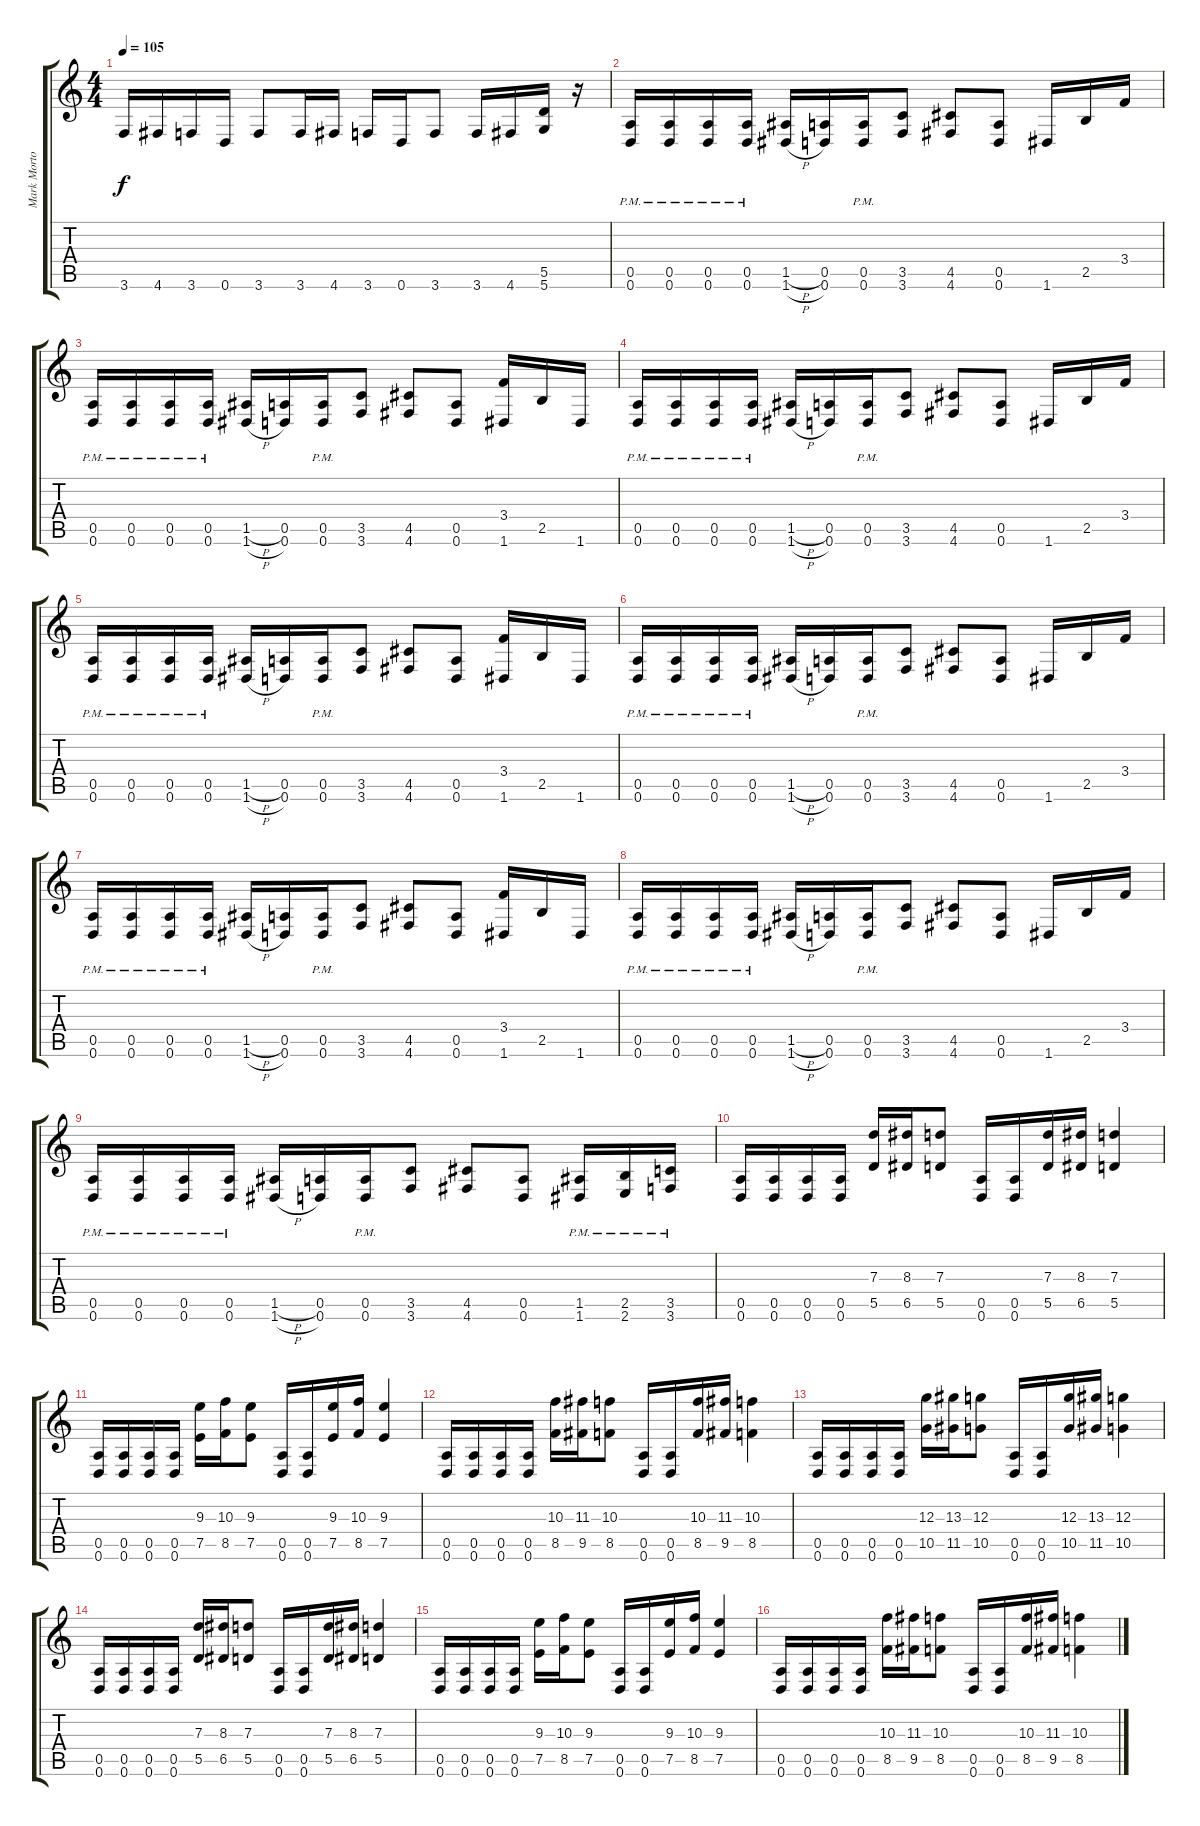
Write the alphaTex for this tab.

\track ("Mark Morton" "Mark Morto") {instrument distortionguitar}
\staff {score tabs}
\tuning (E4 B3 G3 D3 A2 D2) {hide}
\ts (4 4)
\tempo 105
\clef g2
\ks c
3.6.16{dy f} 4.6.16 3.6.16 0.6.16 3.6.8 3.6.16 4.6.16 3.6.16 0.6.16 3.6.8 3.6.16 4.6.16 (5.5 5.6).16 r.16 |
(0.5{pm} 0.6{pm}).16 (0.5{pm} 0.6{pm}).16 (0.5{pm} 0.6{pm}).16 (0.5{pm} 0.6{pm}).16 (1.5{h} 1.6{h}).16 (0.5 0.6).16 (0.5{pm} 0.6{pm}).16 (3.5 3.6).8 (4.5 4.6).8 (0.5 0.6).8 1.6.16 2.5.16 3.4.16 |
(0.5{pm} 0.6{pm}).16 (0.5{pm} 0.6{pm}).16 (0.5{pm} 0.6{pm}).16 (0.5{pm} 0.6{pm}).16 (1.5{h} 1.6{h}).16 (0.5 0.6).16 (0.5{pm} 0.6{pm}).16 (3.5 3.6).8 (4.5 4.6).8 (0.5 0.6).8 (3.4 1.6).16 2.5.16 1.6.16 |
(0.5{pm} 0.6{pm}).16 (0.5{pm} 0.6{pm}).16 (0.5{pm} 0.6{pm}).16 (0.5{pm} 0.6{pm}).16 (1.5{h} 1.6{h}).16 (0.5 0.6).16 (0.5{pm} 0.6{pm}).16 (3.5 3.6).8 (4.5 4.6).8 (0.5 0.6).8 1.6.16 2.5.16 3.4.16 |
(0.5{pm} 0.6{pm}).16 (0.5{pm} 0.6{pm}).16 (0.5{pm} 0.6{pm}).16 (0.5{pm} 0.6{pm}).16 (1.5{h} 1.6{h}).16 (0.5 0.6).16 (0.5{pm} 0.6{pm}).16 (3.5 3.6).8 (4.5 4.6).8 (0.5 0.6).8 (3.4 1.6).16 2.5.16 1.6.16 |
(0.5{pm} 0.6{pm}).16 (0.5{pm} 0.6{pm}).16 (0.5{pm} 0.6{pm}).16 (0.5{pm} 0.6{pm}).16 (1.5{h} 1.6{h}).16 (0.5 0.6).16 (0.5{pm} 0.6{pm}).16 (3.5 3.6).8 (4.5 4.6).8 (0.5 0.6).8 1.6.16 2.5.16 3.4.16 |
(0.5{pm} 0.6{pm}).16 (0.5{pm} 0.6{pm}).16 (0.5{pm} 0.6{pm}).16 (0.5{pm} 0.6{pm}).16 (1.5{h} 1.6{h}).16 (0.5 0.6).16 (0.5{pm} 0.6{pm}).16 (3.5 3.6).8 (4.5 4.6).8 (0.5 0.6).8 (3.4 1.6).16 2.5.16 1.6.16 |
(0.5{pm} 0.6{pm}).16 (0.5{pm} 0.6{pm}).16 (0.5{pm} 0.6{pm}).16 (0.5{pm} 0.6{pm}).16 (1.5{h} 1.6{h}).16 (0.5 0.6).16 (0.5{pm} 0.6{pm}).16 (3.5 3.6).8 (4.5 4.6).8 (0.5 0.6).8 1.6.16 2.5.16 3.4.16 |
(0.5{pm} 0.6{pm}).16 (0.5{pm} 0.6{pm}).16 (0.5{pm} 0.6{pm}).16 (0.5{pm} 0.6{pm}).16 (1.5{h} 1.6{h}).16 (0.5 0.6).16 (0.5{pm} 0.6{pm}).16 (3.5 3.6).8 (4.5 4.6).8 (0.5 0.6).8 (1.5{pm} 1.6{pm}).16 (2.5{pm} 2.6{pm}).16 (3.5{pm} 3.6{pm}).16 |
(0.5 0.6).16 (0.5 0.6).16 (0.5 0.6).16 (0.5 0.6).16 (7.3 5.5).16 (8.3 6.5).16 (7.3 5.5).8 (0.5 0.6).16 (0.5 0.6).16 (7.3 5.5).16 (8.3 6.5).16 (7.3 5.5).4 |
(0.5 0.6).16 (0.5 0.6).16 (0.5 0.6).16 (0.5 0.6).16 (9.3 7.5).16 (10.3 8.5).16 (9.3 7.5).8 (0.5 0.6).16 (0.5 0.6).16 (9.3 7.5).16 (10.3 8.5).16 (9.3 7.5).4 |
(0.5 0.6).16 (0.5 0.6).16 (0.5 0.6).16 (0.5 0.6).16 (10.3 8.5).16 (11.3 9.5).16 (10.3 8.5).8 (0.5 0.6).16 (0.5 0.6).16 (10.3 8.5).16 (11.3 9.5).16 (10.3 8.5).4 |
(0.5 0.6).16 (0.5 0.6).16 (0.5 0.6).16 (0.5 0.6).16 (12.3 10.5).16 (13.3 11.5).16 (12.3 10.5).8 (0.5 0.6).16 (0.5 0.6).16 (12.3 10.5).16 (13.3 11.5).16 (12.3 10.5).4 |
(0.5 0.6).16 (0.5 0.6).16 (0.5 0.6).16 (0.5 0.6).16 (7.3 5.5).16 (8.3 6.5).16 (7.3 5.5).8 (0.5 0.6).16 (0.5 0.6).16 (7.3 5.5).16 (8.3 6.5).16 (7.3 5.5).4 |
(0.5 0.6).16 (0.5 0.6).16 (0.5 0.6).16 (0.5 0.6).16 (9.3 7.5).16 (10.3 8.5).16 (9.3 7.5).8 (0.5 0.6).16 (0.5 0.6).16 (9.3 7.5).16 (10.3 8.5).16 (9.3 7.5).4 |
(0.5 0.6).16 (0.5 0.6).16 (0.5 0.6).16 (0.5 0.6).16 (10.3 8.5).16 (11.3 9.5).16 (10.3 8.5).8 (0.5 0.6).16 (0.5 0.6).16 (10.3 8.5).16 (11.3 9.5).16 (10.3 8.5).4
